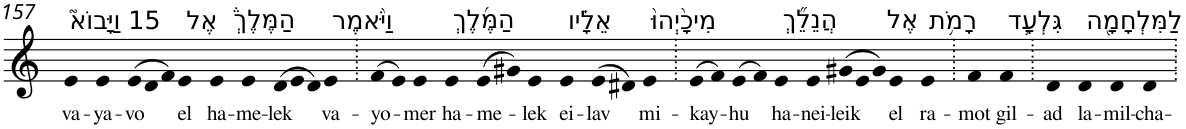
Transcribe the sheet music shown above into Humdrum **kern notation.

**kern	**text
*part1	*part1
*staff1	*staff1
*I"Piano	*
*I'Pno	*
!!LO:PB:g=z
*clefG2	*
*k[]	*
=157	=157
!LO:TX:a:t=15 וַיָּבוֹא֮	!
!	!LO:LY:b
4e	va-
!	!LO:LY:b
4e	-ya-
*Xtuplet	*
!	!LO:LY:b
(>12e	-vo
12d	.
12f)	.
!LO:TX:a:t=אֶל	!
!	!LO:LY:b
4e	el
!LO:TX:a:t=הַמֶּלֶךְ֒	!
!	!LO:LY:b
4e	ha-
!	!LO:LY:b
4e	-me-
!	!LO:LY:b
(>12d	-lek
12e	.
12d)	.
!LO:TX:a:t=וַיֹּ֨אמֶר	!
!	!LO:LY:b
4e	va-
=158.	=158.
!	!LO:LY:b
(>8f	-yo-
8e)	.
!	!LO:LY:b
4e	-mer
!LO:TX:a:t=הַמֶּ֜לֶךְ	!
!	!LO:LY:b
4e	ha-
!	!LO:LY:b
(>8e	-me-
8g#X)	.
!	!LO:LY:b
4e	-lek
!LO:TX:a:t=אֵלָ֗יו	!
!	!LO:LY:b
4e	ei-
!	!LO:LY:b
(>8e	-lav
8d#X)	.
!LO:TX:a:t=מִיכָ֙יְהוּ֙	!
!	!LO:LY:b
4e	mi-
=159.	=159.
!	!LO:LY:b
(>8e	-kay-
8f)	.
!	!LO:LY:b
(>8e	-hu
8f)	.
!LO:TX:a:t=הֲנֵלֵ֞ךְ	!
!	!LO:LY:b
4e	ha-
!	!LO:LY:b
4e	-nei-
!	!LO:LY:b
(>12g#X	-leik
12e	.
12g#)	.
!LO:TX:a:t=אֶל	!
!	!LO:LY:b
4e	el
!LO:TX:a:t=רָמֹ֥ת	!
!	!LO:LY:b
4e	ra-
=160.	=160.
!	!LO:LY:b
4f	-mot
!LO:TX:a:t=גִּלְעָ֛ד	!
!	!LO:LY:b
4f	gil-
=161.	=161.
!	!LO:LY:b
4d	-ad
!LO:TX:a:t=לַמִּלְחָמָ֖ה	!
!	!LO:LY:b
4d	la-
!	!LO:LY:b
4d	-mil-
!	!LO:LY:b
4d	-cha-
=.	=.
*-	*-
